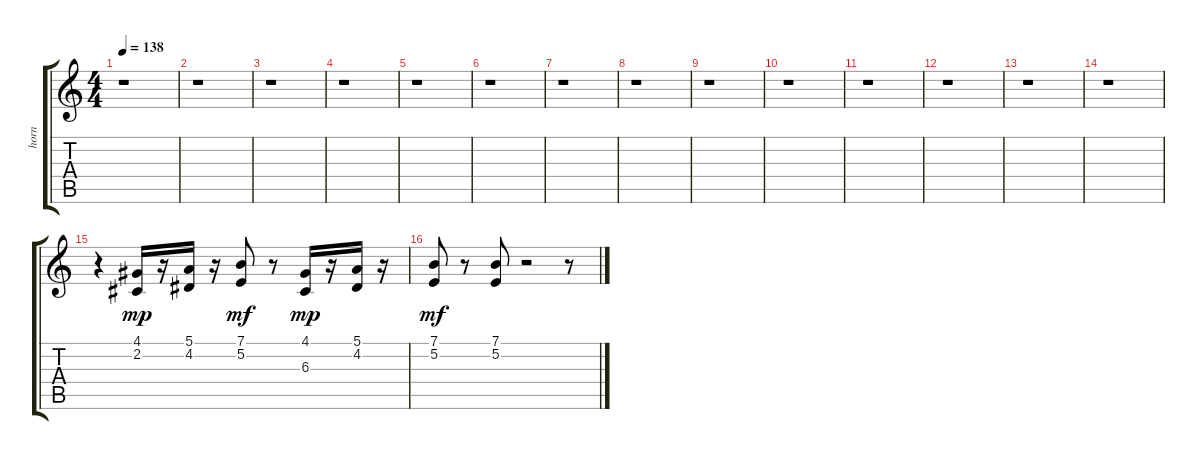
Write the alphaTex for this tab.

\track ("horn" "horn") {instrument tenorsax}
\staff {score tabs}
\tuning (E4 B3 G3 D3 A2 E2) {hide}
\ts (4 4)
\tempo 138
\clef g2
\ks c
r.1{dy mf} |
r.1 |
r.1 |
r.1 |
r.1 |
r.1 |
r.1 |
r.1 |
r.1 |
r.1 |
r.1 |
r.1 |
r.1 |
r.1 |
r.4 (4.1 2.2).16{dy mp} r.16 (5.1 4.2).16 r.16 (7.1 5.2).8{dy mf} r.8 (4.1 6.3).16{dy mp} r.16 (5.1 4.2).16 r.16 |
(7.1 5.2).8{dy mf} r.8 (7.1 5.2).8 r.2 r.8
